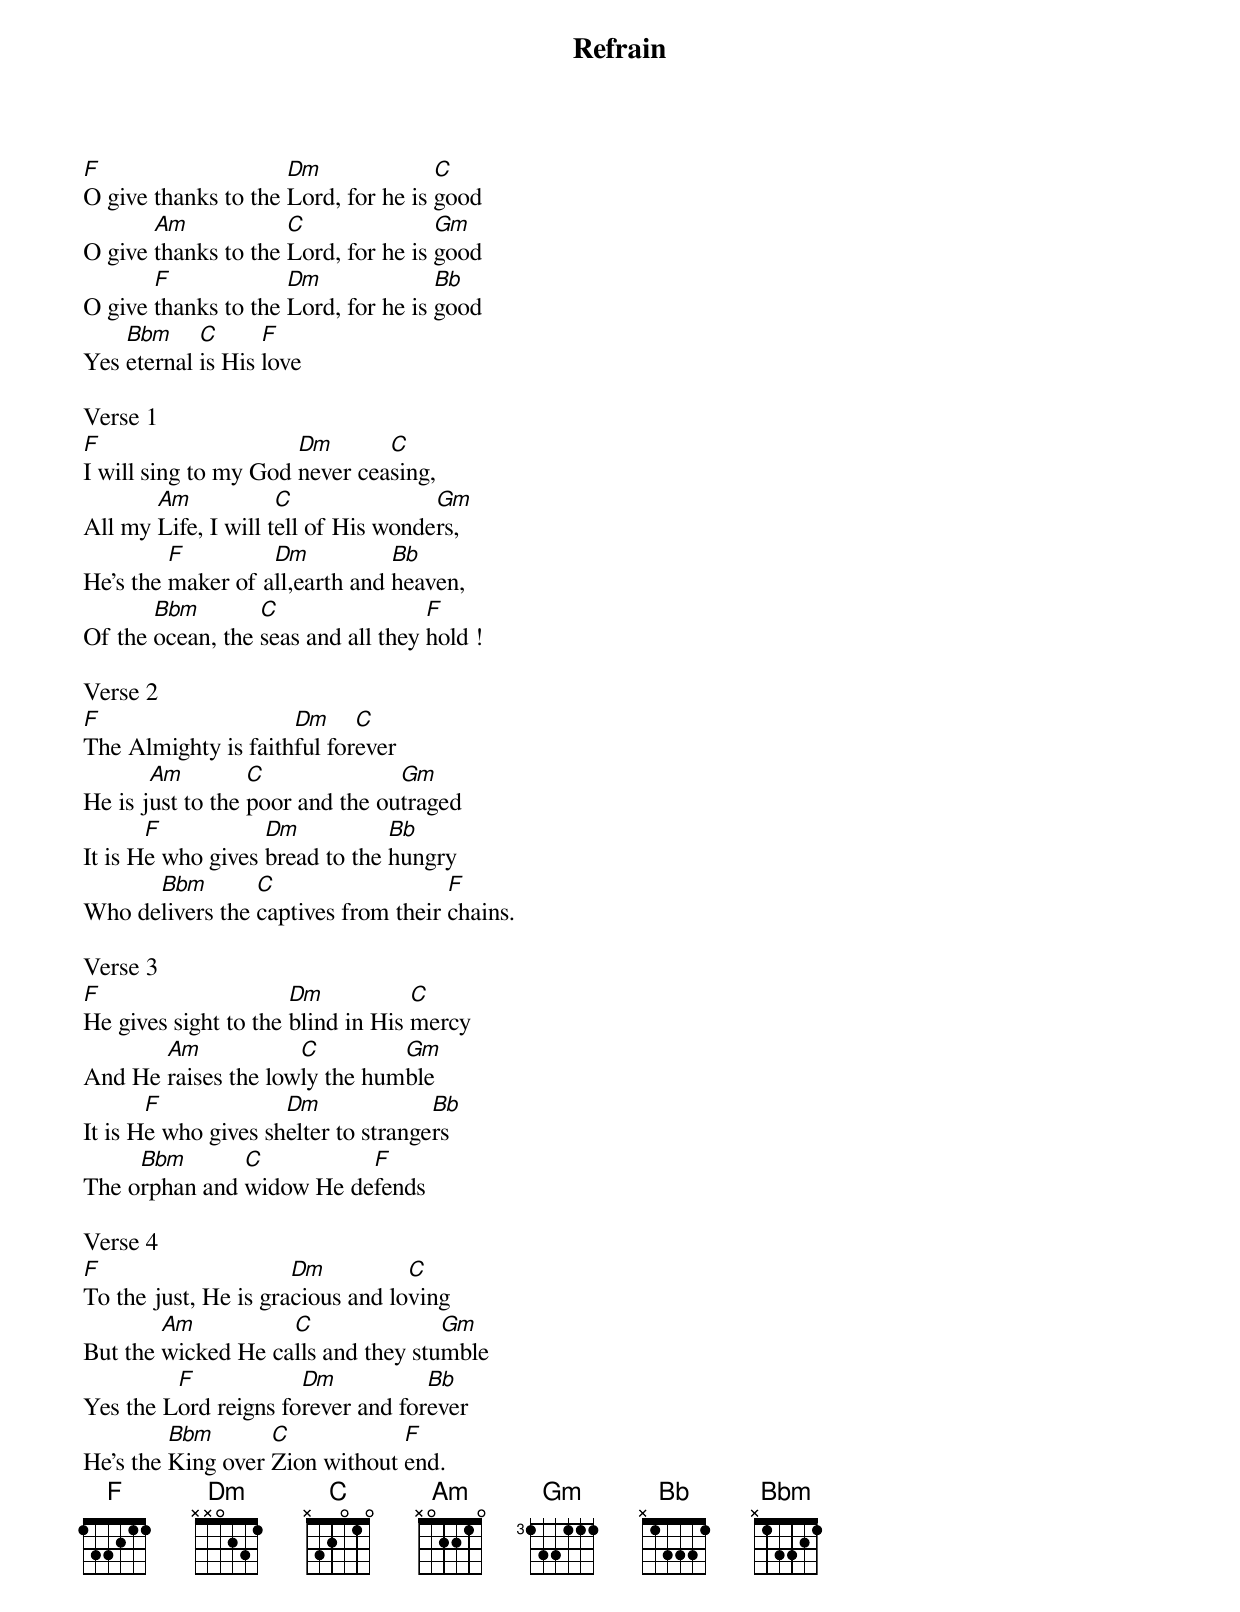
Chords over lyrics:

Refrain
F                    Dm              C
O give thanks to the Lord, for he is good
       Am            C               Gm
O give thanks to the Lord, for he is good
       F             Dm              Bb
O give thanks to the Lord, for he is good
    Bbm     C      F
Yes eternal is His love

Verse 1
F                     Dm       C
I will sing to my God never ceasing,
       Am            C               Gm
All my Life, I will tell of His wonders,
         F         Dm           Bb
He’s the maker of all,earth and heaven,
       Bbm        C                 F
Of the ocean, the seas and all they hold !

Verse 2
F                    Dm     C
The Almighty is faithful forever
       Am         C              Gm
He is just to the poor and the outraged
       F           Dm           Bb
It is He who gives bread to the hungry
      Bbm        C                   F
Who delivers the captives from their chains.

Verse 3
F                     Dm           C
He gives sight to the blind in His mercy
       Am            C         Gm
And He raises the lowly the humble
       F             Dm              Bb
It is He who gives shelter to strangers
     Bbm       C          F
The orphan and widow He defends

Verse 4
F                     Dm          C
To the just, He is gracious and loving
        Am          C               Gm
But the wicked He calls and they stumble
         F            Dm           Bb
Yes the Lord reigns forever and forever
         Bbm       C            F
He’s the King over Zion without end.
